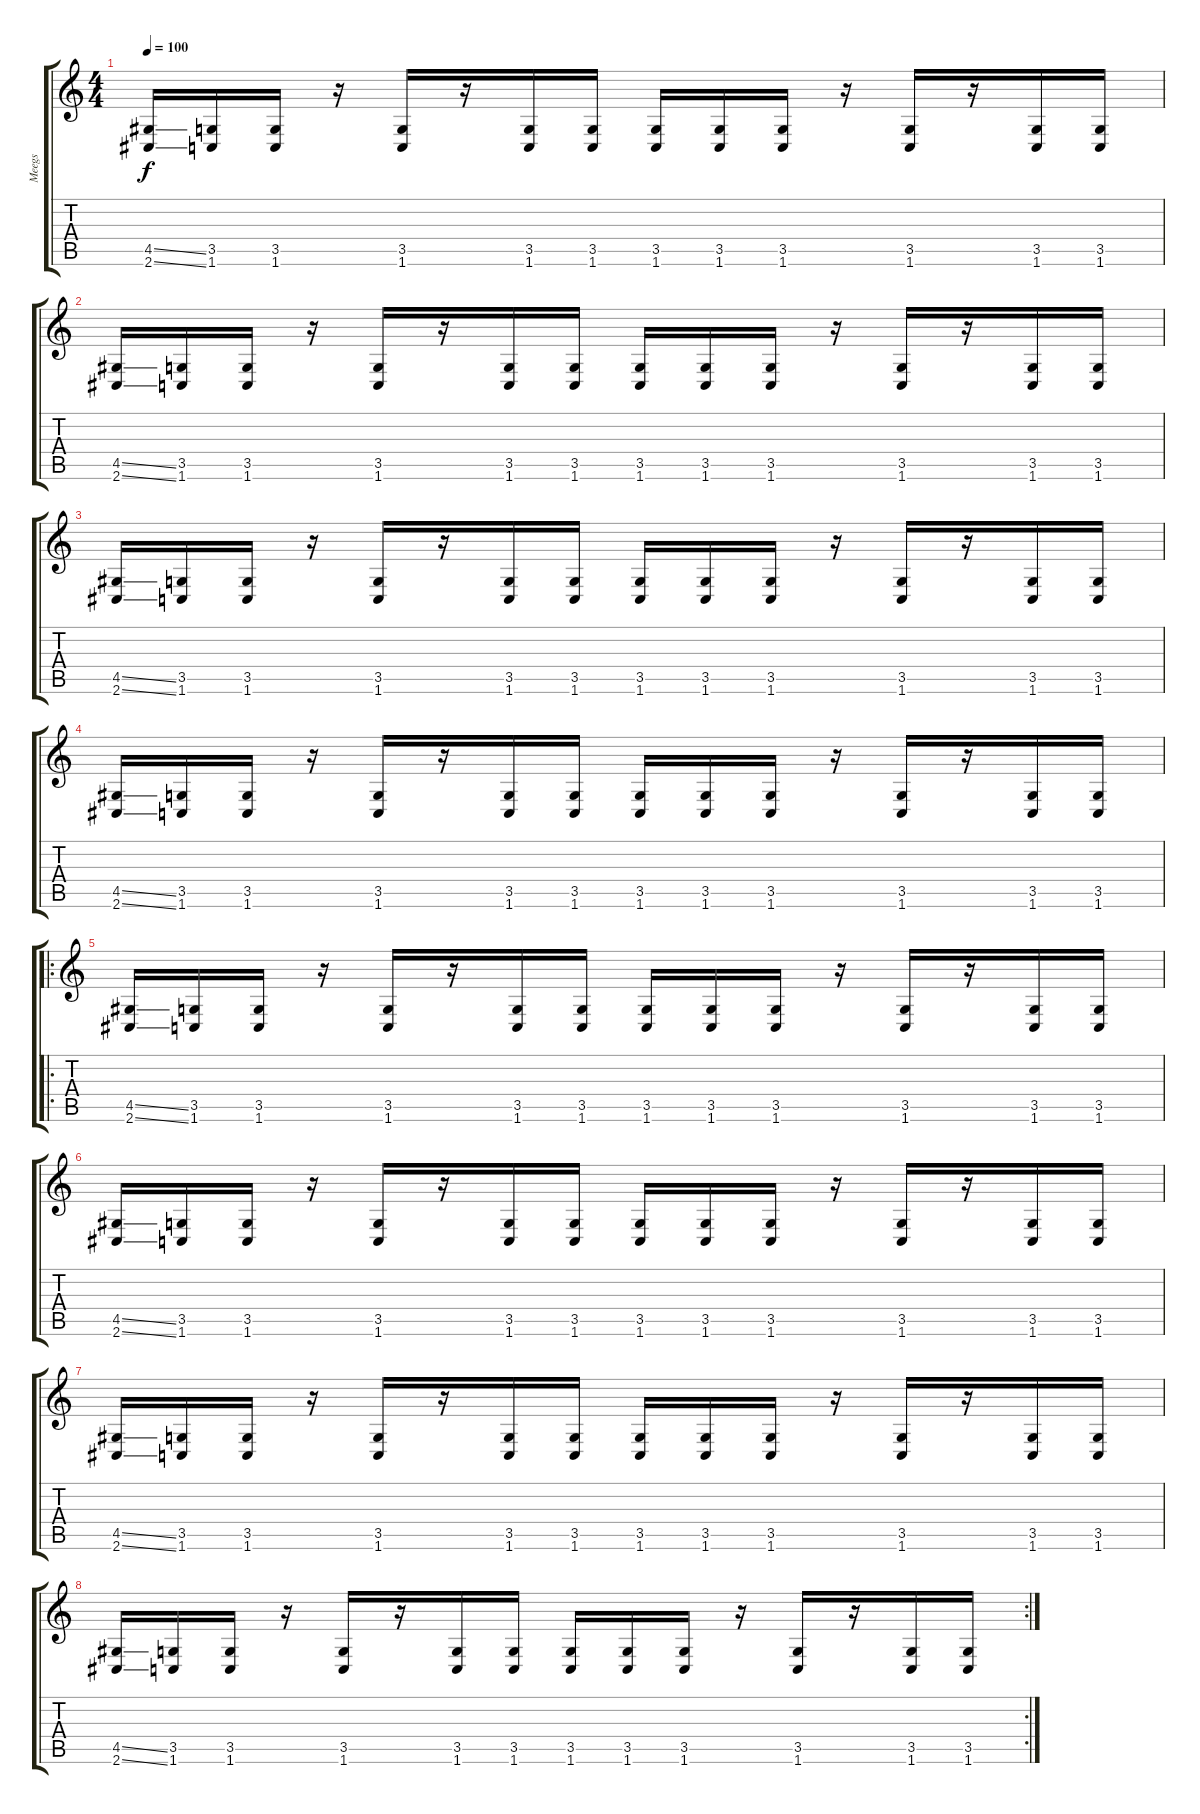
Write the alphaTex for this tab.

\track ("Meegs" "Meegs") {instrument distortionguitar}
\staff {score tabs}
\tuning (B3 G3 D3 A2 E2 B1) {hide}
\ts (4 4)
\tempo 100
\clef g2
\ks c
(4.5{ss} 2.6{ss}).16{dy f instrument distortionguitar} (3.5 1.6).16 (3.5 1.6).16 r.16 (3.5 1.6).16 r.16 (3.5 1.6).16 (3.5 1.6).16 (3.5 1.6).16 (3.5 1.6).16 (3.5 1.6).16 r.16 (3.5 1.6).16 r.16 (3.5 1.6).16 (3.5 1.6).16 |
(4.5{ss} 2.6{ss}).16 (3.5 1.6).16 (3.5 1.6).16 r.16 (3.5 1.6).16 r.16 (3.5 1.6).16 (3.5 1.6).16 (3.5 1.6).16 (3.5 1.6).16 (3.5 1.6).16 r.16 (3.5 1.6).16 r.16 (3.5 1.6).16 (3.5 1.6).16 |
(4.5{ss} 2.6{ss}).16 (3.5 1.6).16 (3.5 1.6).16 r.16 (3.5 1.6).16 r.16 (3.5 1.6).16 (3.5 1.6).16 (3.5 1.6).16 (3.5 1.6).16 (3.5 1.6).16 r.16 (3.5 1.6).16 r.16 (3.5 1.6).16 (3.5 1.6).16 |
(4.5{ss} 2.6{ss}).16 (3.5 1.6).16 (3.5 1.6).16 r.16 (3.5 1.6).16 r.16 (3.5 1.6).16 (3.5 1.6).16 (3.5 1.6).16 (3.5 1.6).16 (3.5 1.6).16 r.16 (3.5 1.6).16 r.16 (3.5 1.6).16 (3.5 1.6).16 |
\ro
(4.5{ss} 2.6{ss}).16 (3.5 1.6).16 (3.5 1.6).16 r.16 (3.5 1.6).16 r.16 (3.5 1.6).16 (3.5 1.6).16 (3.5 1.6).16 (3.5 1.6).16 (3.5 1.6).16 r.16 (3.5 1.6).16 r.16 (3.5 1.6).16 (3.5 1.6).16 |
(4.5{ss} 2.6{ss}).16 (3.5 1.6).16 (3.5 1.6).16 r.16 (3.5 1.6).16 r.16 (3.5 1.6).16 (3.5 1.6).16 (3.5 1.6).16 (3.5 1.6).16 (3.5 1.6).16 r.16 (3.5 1.6).16 r.16 (3.5 1.6).16 (3.5 1.6).16 |
(4.5{ss} 2.6{ss}).16 (3.5 1.6).16 (3.5 1.6).16 r.16 (3.5 1.6).16 r.16 (3.5 1.6).16 (3.5 1.6).16 (3.5 1.6).16 (3.5 1.6).16 (3.5 1.6).16 r.16 (3.5 1.6).16 r.16 (3.5 1.6).16 (3.5 1.6).16 |
\rc 2
(4.5{ss} 2.6{ss}).16 (3.5 1.6).16 (3.5 1.6).16 r.16 (3.5 1.6).16 r.16 (3.5 1.6).16 (3.5 1.6).16 (3.5 1.6).16 (3.5 1.6).16 (3.5 1.6).16 r.16 (3.5 1.6).16 r.16 (3.5 1.6).16 (3.5 1.6).16
